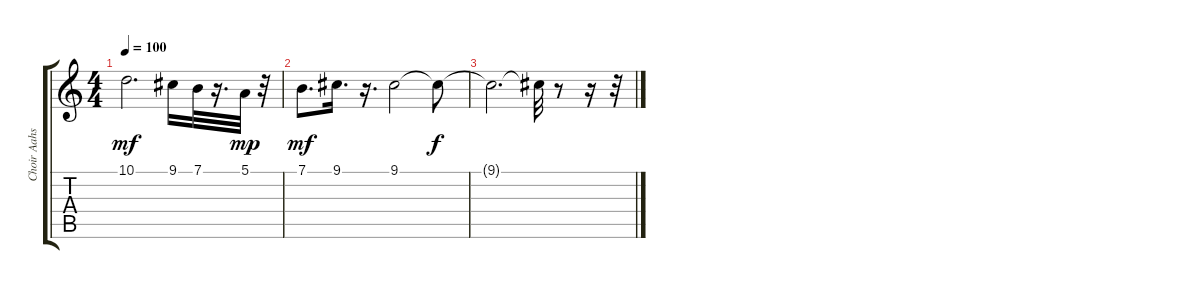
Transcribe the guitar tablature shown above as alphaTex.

\track ("Choir Aahs" "Choir Aahs") {instrument choiraahs}
\staff {score tabs}
\tuning (E4 B3 G3 D3 A2 E2) {hide}
\ts (4 4)
\tempo 100
\clef g2
\ks c
10.1.2{d dy mf} 9.1.16 7.1.32 r.16{d} 5.1.32{dy mp} r.32 |
7.1.8{d dy mf} 9.1.16{d} r.16{d} 9.1.2 9.1{t}.8{dy f} |
9.1{t}.2{d} 9.1{t}.32 r.8 r.16 r.32
